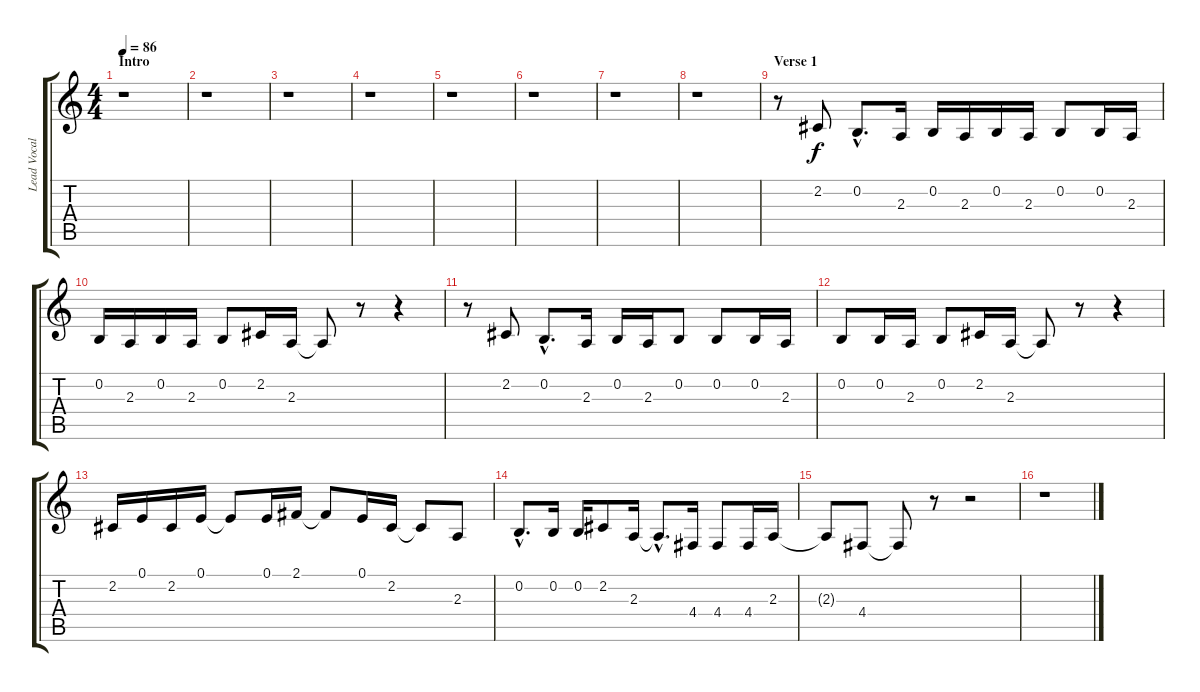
\track ("Lead Vocals" "Lead Vocal") {instrument altosax}
\staff {score tabs}
\tuning (E4 B3 G3 D3 A2 E2) {hide}
\ts (4 4)
\section ("" "Intro")
\tempo 86
\clef g2
\ks c
r.1{dy f instrument altosax} |
r.1 |
r.1 |
r.1 |
r.1 |
r.1 |
r.1 |
r.1 |
\section ("" "Verse 1")
r.8 2.2.8 0.2{hac}.8{d} 2.3.16 0.2.16 2.3.16 0.2.16 2.3.16 0.2.8 0.2.16 2.3.16 |
0.2.16 2.3.16 0.2.16 2.3.16 0.2.8 2.2.16 2.3.16 2.3{t}.8 r.8 r.4 |
r.8 2.2.8 0.2{hac}.8{d} 2.3.16 0.2.16 2.3.16 0.2.8 0.2.8 0.2.16 2.3.16 |
0.2.8 0.2.16 2.3.16 0.2.8 2.2.16 2.3.16 2.3{t}.8 r.8 r.4 |
2.2.16 0.1.16 2.2.16 0.1.16 0.1{t}.8 0.1.16 2.1.16 2.1{t}.8 0.1.16 2.2.16 2.2{t}.8 2.3.8 |
0.2{hac}.8{d} 0.2.16 0.2.16 2.2.8 2.3.16 2.3{hac t}.8{d} 4.4.16 4.4.8 4.4.16 2.3.16 |
2.3{t}.8 4.4.8 4.4{t}.8 r.8 r.2 |
r.1
